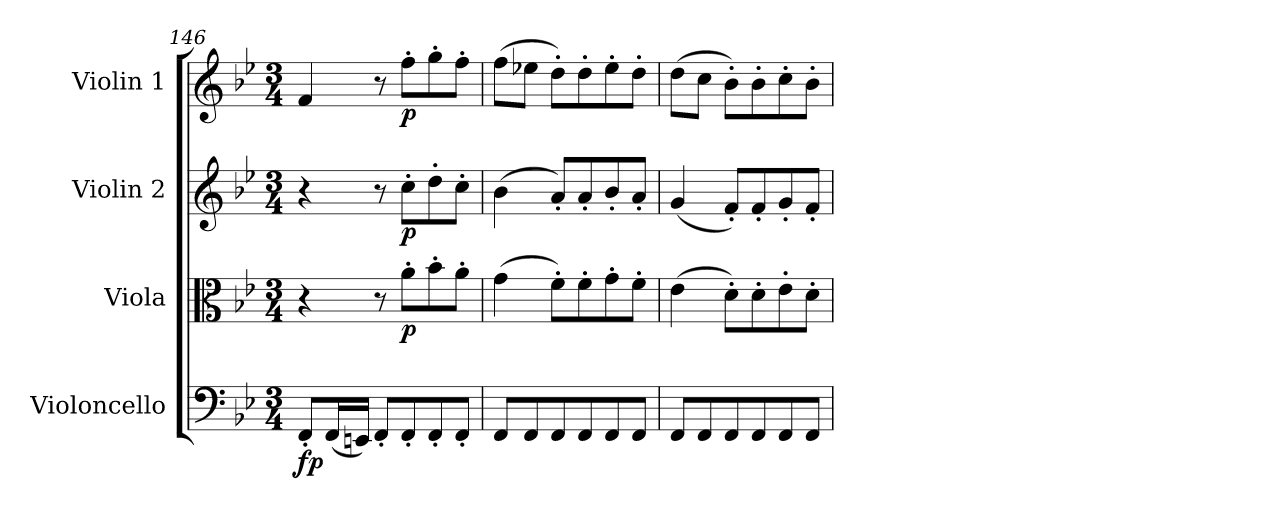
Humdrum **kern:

**kern	**dynam	**kern	**dynam	**kern	**dynam	**kern	**dynam
*part4	*part4	*part3	*part3	*part2	*part2	*part1	*part1
*staff4	*staff4	*staff3	*staff3	*staff2	*staff2	*staff1	*staff1
*I"Violoncello	*	*I"Viola	*	*I"Violin 2	*	*I"Violin 1	*
*I'Vc	*	*I'Vla	*	*I'Vln	*	*I'Vln	*
*clefF4	*	*clefC3	*	*clefG2	*	*clefG2	*
*k[b-e-]	*	*k[b-e-]	*	*k[b-e-]	*	*k[b-e-]	*
*M3/4	*	*M3/4	*	*M3/4	*	*M3/4	*
=146	=146	=146	=146	=146	=146	=146	=146
!	!LO:DY:b	!	!	!	!	!	!
8FF'/L	fp	4r	.	4r	.	4f/	.
(<16FF/L	.	.	.	.	.	.	.
16EEn/JJ)	.	.	.	.	.	.	.
8FF'/L	.	8r	.	8r	.	8r	.
!	!	!	!LO:DY:b	!	!LO:DY:b	!	!LO:DY:b
8FF'/	.	8a'\L	p	8cc'\L	p	8ff'\L	p
8FF'/	.	8b-'\	.	8dd'\	.	8gg'\	.
8FF'/J	.	8a'\J	.	8cc'\J	.	8ff'\J	.
=147	=147	=147	=147	=147	=147	=147	=147
8FF/L	.	(>4g\	.	(>4b-\	.	(>8ff\L	.
8FF/	.	.	.	.	.	8ee-X\J	.
8FF/	.	8f'\L)	.	8a'/L)	.	8dd'\L)	.
8FF/	.	8f'\	.	8a'/	.	8dd'\	.
8FF/	.	8g'\	.	8b-'/	.	8ee-'\	.
8FF/J	.	8f'\J	.	8a'/J	.	8dd'\J	.
!!LO:PB:g=z
=148	=148	=148	=148	=148	=148	=148	=148
8FF/L	.	(>4e-\	.	(<4g/	.	(>8dd\L	.
8FF/	.	.	.	.	.	8cc\J	.
8FF/	.	8d'\L)	.	8f'/L)	.	8b-'\L)	.
8FF/	.	8d'\	.	8f'/	.	8b-'\	.
8FF/	.	8e-'\	.	8g'/	.	8cc'\	.
8FF/J	.	8d'\J	.	8f'/J	.	8b-'\J	.
=	=	=	=	=	=	=	=
*-	*-	*-	*-	*-	*-	*-	*-
